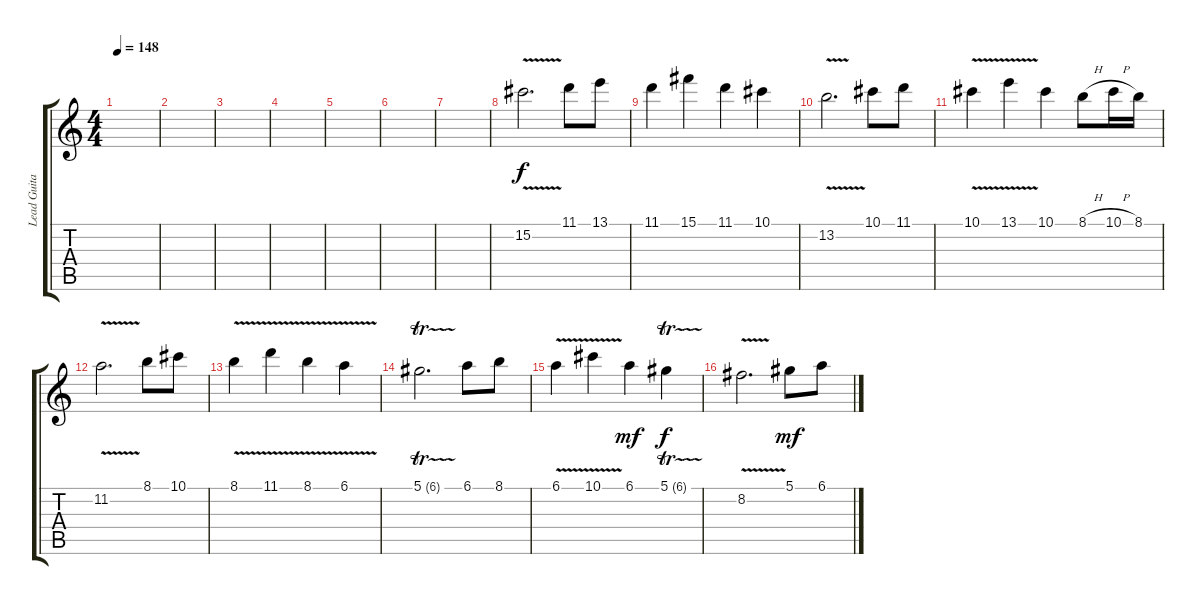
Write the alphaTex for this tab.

\track ("" "Lead Guita") {instrument overdrivenguitar}
\staff {score tabs}
\tuning (Eb4 Bb3 Gb3 Db3 Ab2 Eb2) {hide}
\ts (4 4)
\tempo 148
\clef g2
\ks c
|
|
|
|
|
|
|
15.2{v}.2{d volume 14 balance 1} 11.1.8 13.1.8 |
11.1.4 15.1.4 11.1.4 10.1.4 |
13.2{v}.2{d} 10.1.8 11.1.8 |
10.1{v}.4 13.1{v}.4 10.1.4 8.1{h}.8 10.1{h}.16 8.1.16 |
11.2{v}.2{d} 8.1.8 10.1.8 |
8.1{v}.4 11.1{v}.4 8.1{v}.4 6.1{v}.4 |
5.1{tr (6 16)}.2{d} 6.1.8 8.1.8 |
6.1{v}.4 10.1{v}.4 6.1.4{dy mf} 5.1{tr (6 16)}.4{dy f} |
8.2{v}.2{d} 5.1.8{dy mf} 6.1.8
